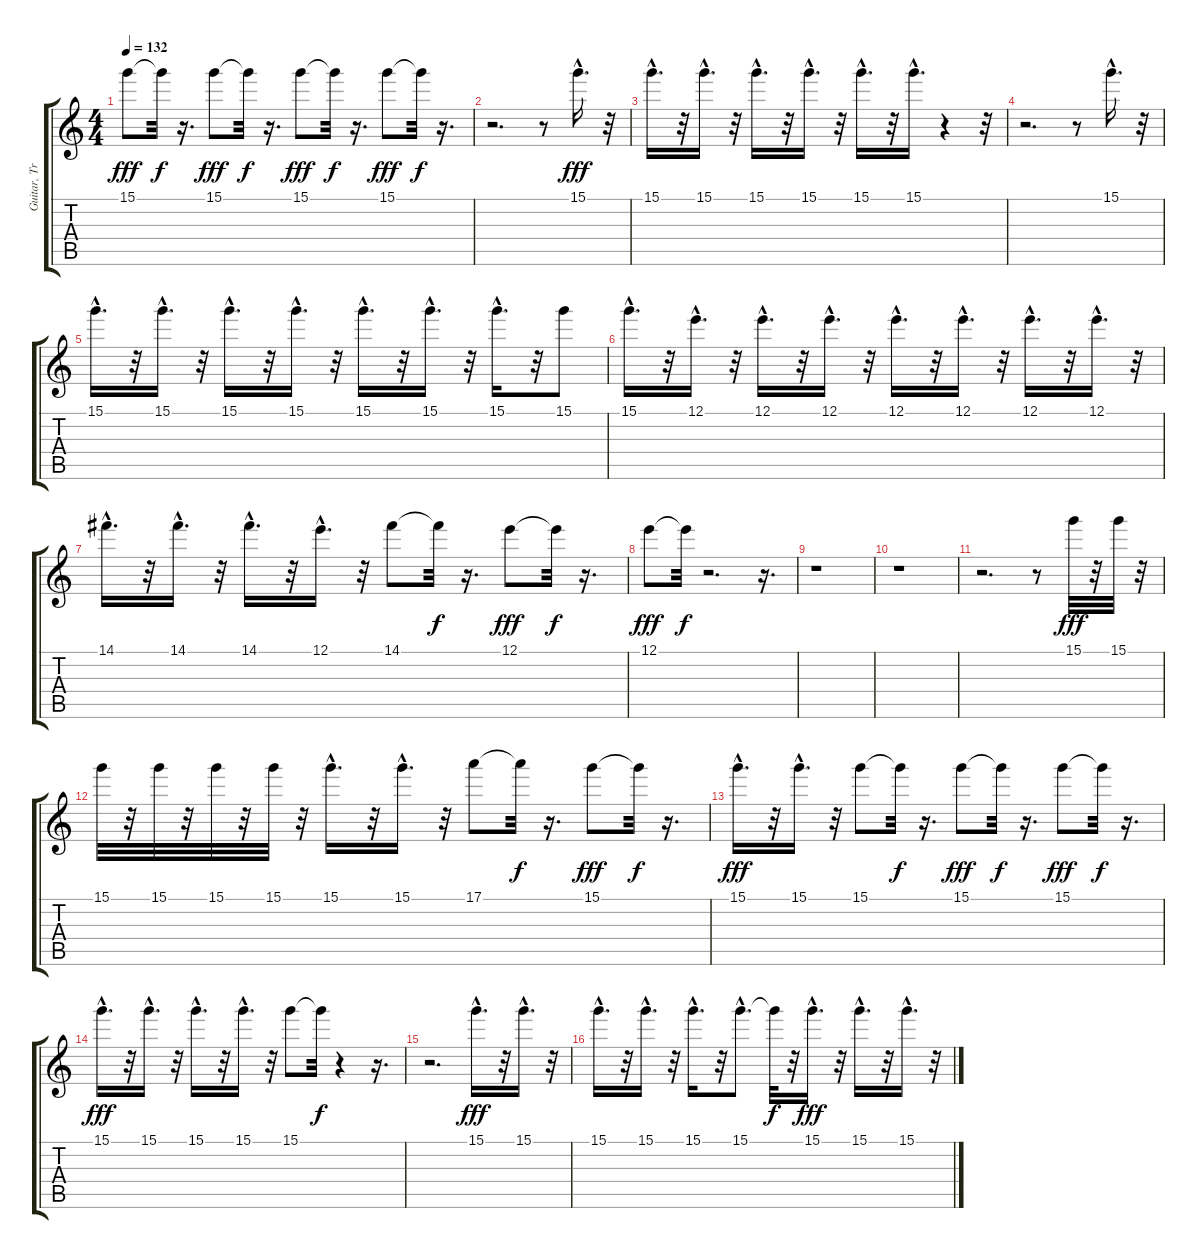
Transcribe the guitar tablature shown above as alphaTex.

\track ("Guitar, Treble Clef" "Guitar, Tr") {instrument acousticguitarnylon}
\staff {score tabs}
\tuning (E4 B3 G3 D3 A2 E2) {hide}
\ts (4 4)
\tempo 132
\clef g2
\ks c
15.1.8{dy fff} 15.1{t}.32{dy f} r.16{d} 15.1.8{dy fff} 15.1{t}.32{dy f} r.16{d} 15.1.8{dy fff} 15.1{t}.32{dy f} r.16{d} 15.1.8{dy fff} 15.1{t}.32{dy f} r.16{d} |
r.2{d} r.8 15.1{hac}.16{d dy fff} r.32 |
15.1{hac}.16{d} r.32 15.1{hac}.16{d} r.32 15.1{hac}.16{d} r.32 15.1{hac}.16{d} r.32 15.1{hac}.16{d} r.32 15.1{hac}.16{d} r.4 r.32 |
r.2{d} r.8 15.1{hac}.16{d} r.32 |
15.1{hac}.16{d} r.32 15.1{hac}.16{d} r.32 15.1{hac}.16{d} r.32 15.1{hac}.16{d} r.32 15.1{hac}.16{d} r.32 15.1{hac}.16{d} r.32 15.1{hac}.16{d} r.32 15.1.8 |
15.1{hac}.16{d} r.32 12.1{hac}.16{d} r.32 12.1{hac}.16{d} r.32 12.1{hac}.16{d} r.32 12.1{hac}.16{d} r.32 12.1{hac}.16{d} r.32 12.1{hac}.16{d} r.32 12.1{hac}.16{d} r.32 |
14.1{hac}.16{d} r.32 14.1{hac}.16{d} r.32 14.1{hac}.16{d} r.32 12.1{hac}.16{d} r.32 14.1.8 14.1{t}.32{dy f} r.16{d} 12.1.8{dy fff} 12.1{t}.32{dy f} r.16{d} |
12.1.8{dy fff} 12.1{t}.32{dy f} r.2{d} r.16{d} |
r.1 |
r.1 |
r.2{d} r.8 15.1.32{dy fff} r.32 15.1.32 r.32 |
15.1.32 r.32 15.1.32 r.32 15.1.32 r.32 15.1.32 r.32 15.1{hac}.16{d} r.32 15.1{hac}.16{d} r.32 17.1.8 17.1{t}.32{dy f} r.16{d} 15.1.8{dy fff} 15.1{t}.32{dy f} r.16{d} |
15.1{hac}.16{d dy fff} r.32 15.1{hac}.16{d} r.32 15.1.8 15.1{t}.32{dy f} r.16{d} 15.1.8{dy fff} 15.1{t}.32{dy f} r.16{d} 15.1.8{dy fff} 15.1{t}.32{dy f} r.16{d} |
15.1{hac}.16{d dy fff} r.32 15.1{hac}.16{d} r.32 15.1{hac}.16{d} r.32 15.1{hac}.16{d} r.32 15.1.8 15.1{t}.32{dy f} r.4 r.16{d} |
r.2{d} 15.1{hac}.16{d dy fff} r.32 15.1{hac}.16{d} r.32 |
15.1{hac}.16{d} r.32 15.1{hac}.16{d} r.32 15.1{hac}.16{d} r.32 15.1{hac}.8{d} 15.1{t}.32{dy f} r.32 15.1{hac}.16{d dy fff} r.32 15.1{hac}.16{d} r.32 15.1{hac}.16{d} r.32
